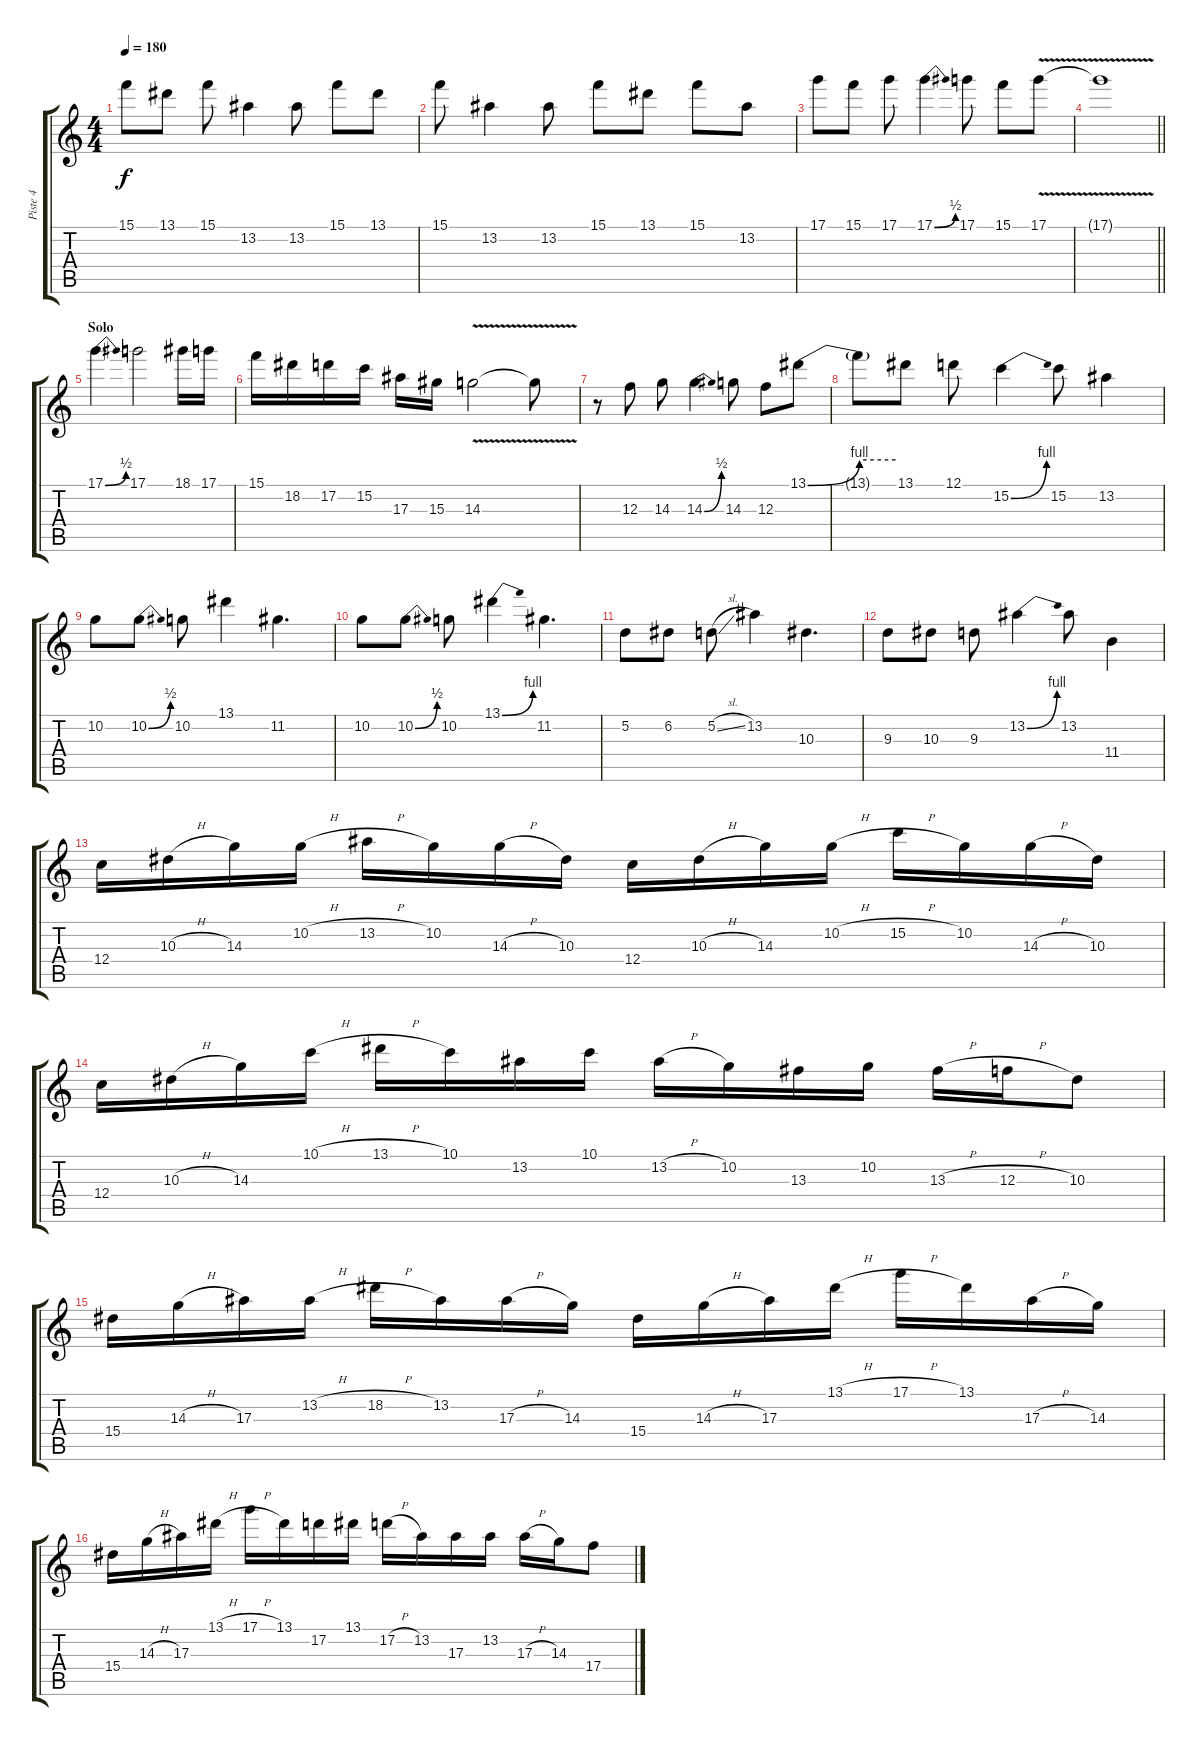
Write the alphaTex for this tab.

\track ("Piste 4" "Piste 4") {instrument distortionguitar}
\staff {score tabs}
\tuning (D4 A3 F3 C3 G2 C2) {hide}
\ts (4 4)
\tempo 180
\clef g2
\ks c
15.1.8{dy f} 13.1.8 15.1.8 13.2.4 13.2.8 15.1.8 13.1.8 |
15.1.8 13.2.4 13.2.8 15.1.8 13.1.8 15.1.8 13.2.8 |
17.1.8 15.1.8 17.1.8 17.1{be (bend 0 0 60 2)}.4 17.1.8 15.1.8 17.1{v}.8 |
\barLineRight lightlight
17.1{v t}.1 |
\section ("" "Solo")
17.1{be (bend 0 0 60 2)}.4{d} 17.1.2 18.1.16 17.1.16 |
15.1.16 18.2.16 17.2.16 15.2.16 17.3.16 15.3.16 14.3{v}.2 14.3{v t}.8 |
r.8 12.3.8 14.3.8 14.3{be (bend 0 0 60 2)}.4 14.3.8 12.3.8 13.1{be (bend 0 0 60 4)}.8 |
13.1{be (hold 0 4 60 4) t}.8 13.1.8 12.1.8 15.2{be (bend 0 0 60 4)}.4 15.2.8 13.2.4 |
10.2.8 10.2{be (bend 0 0 60 2)}.8 10.2.8 13.1.4 11.2.4{d} |
10.2.8 10.2{be (bend 0 0 60 2)}.8 10.2.8 13.1{be (bend 0 0 60 4)}.4 11.2.4{d} |
5.2.8 6.2.8 5.2{sl}.8 13.2.4 10.3.4{d} |
9.3.8 10.3.8 9.3.8 13.2{be (bend 0 0 60 4)}.4 13.2.8 11.4.4 |
12.4.16 10.3{h}.16 14.3.16 10.2{h}.16 13.2{h}.16 10.2.16 14.3{h}.16 10.3.16 12.4.16 10.3{h}.16 14.3.16 10.2{h}.16 15.2{h}.16 10.2.16 14.3{h}.16 10.3.16 |
12.4.16 10.3{h}.16 14.3.16 10.1{h}.16 13.1{h}.16 10.1.16 13.2.16 10.1.16 13.2{h}.16 10.2.16 13.3.16 10.2.16 13.3{h}.16 12.3{h}.16 10.3.8 |
15.4.16 14.3{h}.16 17.3.16 13.2{h}.16 18.2{h}.16 13.2.16 17.3{h}.16 14.3.16 15.4.16 14.3{h}.16 17.3.16 13.1{h}.16 17.1{h}.16 13.1.16 17.3{h}.16 14.3.16 |
15.4.16 14.3{h}.16 17.3.16 13.1{h}.16 17.1{h}.16 13.1.16 17.2.16 13.1.16 17.2{h}.16 13.2.16 17.3.16 13.2.16 17.3{h}.16 14.3.16 17.4.8
